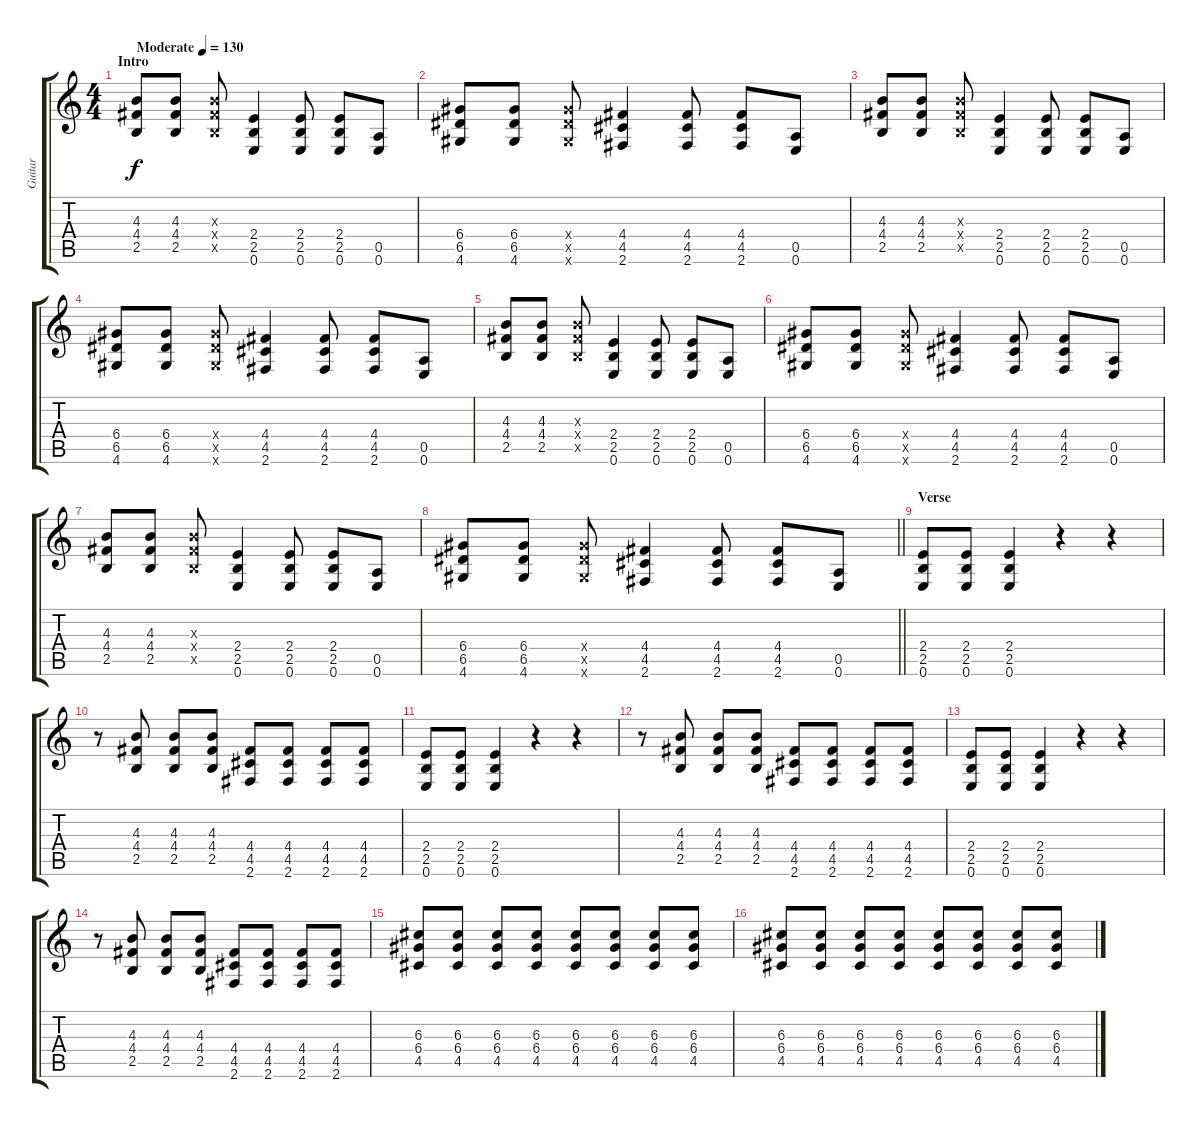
\track ("Guitar" "Guitar") {instrument distortionguitar}
\staff {score tabs}
\tuning (E4 B3 G3 D3 A2 E2) {hide}
\ts (4 4)
\section ("" "Intro")
\tempo (130 "Moderate")
\clef g2
\ks c
(4.3 4.4 2.5).8{dy f instrument distortionguitar} (4.3 4.4 2.5).8 (4.3{x} 4.4{x} 2.5{x}).8 (2.4 2.5 0.6).4 (2.4 2.5 0.6).8 (2.4 2.5 0.6).8 (0.5 0.6).8 |
(6.4 6.5 4.6).8 (6.4 6.5 4.6).8 (6.4{x} 6.5{x} 4.6{x}).8 (4.4 4.5 2.6).4 (4.4 4.5 2.6).8 (4.4 4.5 2.6).8 (0.5 0.6).8 |
(4.3 4.4 2.5).8 (4.3 4.4 2.5).8 (4.3{x} 4.4{x} 2.5{x}).8 (2.4 2.5 0.6).4 (2.4 2.5 0.6).8 (2.4 2.5 0.6).8 (0.5 0.6).8 |
(6.4 6.5 4.6).8 (6.4 6.5 4.6).8 (6.4{x} 6.5{x} 4.6{x}).8 (4.4 4.5 2.6).4 (4.4 4.5 2.6).8 (4.4 4.5 2.6).8 (0.5 0.6).8 |
(4.3 4.4 2.5).8 (4.3 4.4 2.5).8 (4.3{x} 4.4{x} 2.5{x}).8 (2.4 2.5 0.6).4 (2.4 2.5 0.6).8 (2.4 2.5 0.6).8 (0.5 0.6).8 |
(6.4 6.5 4.6).8 (6.4 6.5 4.6).8 (6.4{x} 6.5{x} 4.6{x}).8 (4.4 4.5 2.6).4 (4.4 4.5 2.6).8 (4.4 4.5 2.6).8 (0.5 0.6).8 |
(4.3 4.4 2.5).8 (4.3 4.4 2.5).8 (4.3{x} 4.4{x} 2.5{x}).8 (2.4 2.5 0.6).4 (2.4 2.5 0.6).8 (2.4 2.5 0.6).8 (0.5 0.6).8 |
\barLineRight lightlight
(6.4 6.5 4.6).8 (6.4 6.5 4.6).8 (6.4{x} 6.5{x} 4.6{x}).8 (4.4 4.5 2.6).4 (4.4 4.5 2.6).8 (4.4 4.5 2.6).8 (0.5 0.6).8 |
\section ("" "Verse")
(2.4 2.5 0.6).8 (2.4 2.5 0.6).8 (2.4 2.5 0.6).4 r.4 r.4 |
r.8 (4.3 4.4 2.5).8 (4.3 4.4 2.5).8 (4.3 4.4 2.5).8 (4.4 4.5 2.6).8 (4.4 4.5 2.6).8 (4.4 4.5 2.6).8 (4.4 4.5 2.6).8 |
(2.4 2.5 0.6).8 (2.4 2.5 0.6).8 (2.4 2.5 0.6).4 r.4 r.4 |
r.8 (4.3 4.4 2.5).8 (4.3 4.4 2.5).8 (4.3 4.4 2.5).8 (4.4 4.5 2.6).8 (4.4 4.5 2.6).8 (4.4 4.5 2.6).8 (4.4 4.5 2.6).8 |
(2.4 2.5 0.6).8 (2.4 2.5 0.6).8 (2.4 2.5 0.6).4 r.4 r.4 |
r.8 (4.3 4.4 2.5).8 (4.3 4.4 2.5).8 (4.3 4.4 2.5).8 (4.4 4.5 2.6).8 (4.4 4.5 2.6).8 (4.4 4.5 2.6).8 (4.4 4.5 2.6).8 |
(6.3 6.4 4.5).8 (6.3 6.4 4.5).8 (6.3 6.4 4.5).8 (6.3 6.4 4.5).8 (6.3 6.4 4.5).8 (6.3 6.4 4.5).8 (6.3 6.4 4.5).8 (6.3 6.4 4.5).8 |
(6.3 6.4 4.5).8 (6.3 6.4 4.5).8 (6.3 6.4 4.5).8 (6.3 6.4 4.5).8 (6.3 6.4 4.5).8 (6.3 6.4 4.5).8 (6.3 6.4 4.5).8 (6.3 6.4 4.5).8
